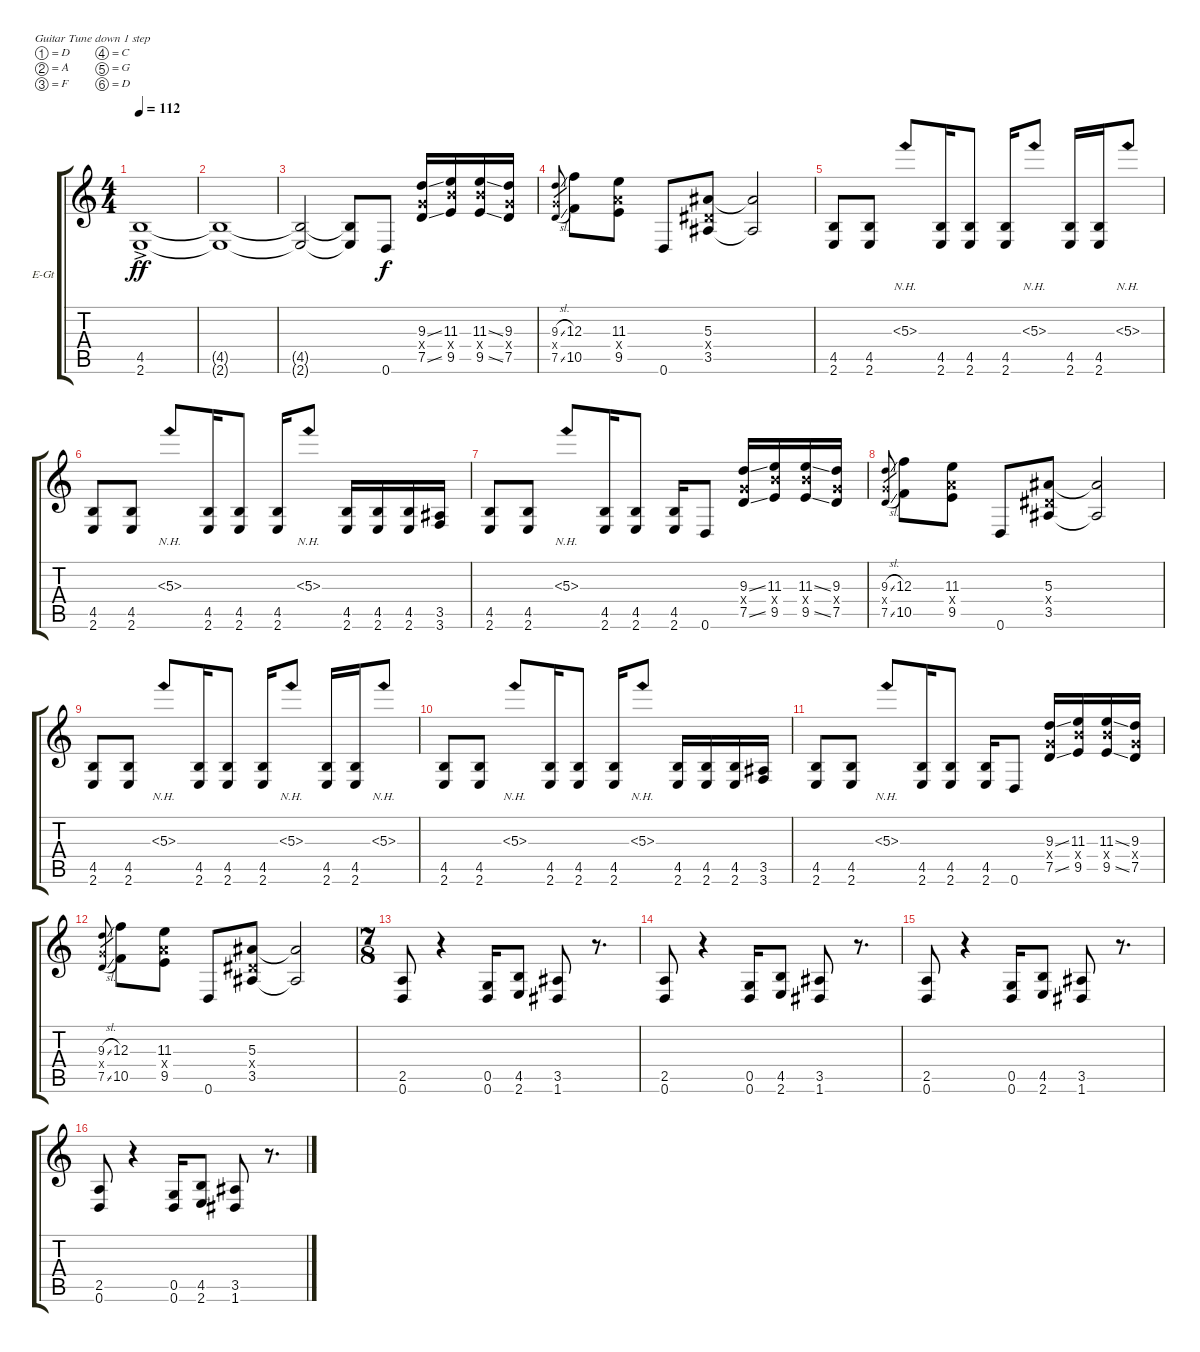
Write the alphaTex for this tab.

\bracketExtendMode groupsimilarinstruments
\firstSystemTrackNameOrientation horizontal
\otherSystemsTrackNameOrientation horizontal
\track ("Robb Flynn" "E-Gt") {instrument distortionguitar}
\staff {score tabs}
\tuning (D4 A3 F3 C3 G2 D2)
\ts (4 4)
\tempo 112
\clef g2
\ks c
(4.5{ac} 2.6{ac}).1{dy ff} |
(4.5{t} 2.6{t}).1 |
(4.5{t} 2.6{t}).2 (4.5{t} 2.6{t}).8 0.6.8{dy f} (9.3{ss} 7.5{ss} 7.4{x}).16 (11.3 9.5 11.4{x}).16 (11.3{ss} 9.5{ss} 11.4{x}).16 (9.3 7.5 7.4{x}).16 |
(9.3{sl} 7.5{sl} 7.4{x}).8{gr} (12.3 10.5).8 (11.3 9.5 9.4{x}).8 0.6.8 (5.3 3.5 3.4{x}).8 (5.3{t} 3.5{t}).2 |
(4.5 2.6).8 (4.5 2.6).8 5.3{nh}.8 (4.5 2.6).16 (4.5 2.6).8 (4.5 2.6).16 5.3{nh}.8 (4.5 2.6).16 (4.5 2.6).16 5.3{nh}.8 |
(4.5 2.6).8 (4.5 2.6).8 5.3{nh}.8 (4.5 2.6).16 (4.5 2.6).8 (4.5 2.6).16 5.3{nh}.8 (4.5 2.6).16 (4.5 2.6).16 (4.5 2.6).16 (3.5 3.6).16 |
(4.5 2.6).8 (4.5 2.6).8 5.3{nh}.8 (4.5 2.6).16 (4.5 2.6).8 (4.5 2.6).16 0.6.8 (9.3{ss} 7.5{ss} 7.4{x}).16 (11.3 9.5 11.4{x}).16 (11.3{ss} 9.5{ss} 11.4{x}).16 (9.3 7.5 7.4{x}).16 |
(9.3{sl} 7.5{sl} 7.4{x}).8{gr} (12.3 10.5).8 (11.3 9.5 9.4{x}).8 0.6.8 (5.3 3.5 3.4{x}).8 (5.3{t} 3.5{t}).2 |
(4.5 2.6).8 (4.5 2.6).8 5.3{nh}.8 (4.5 2.6).16 (4.5 2.6).8 (4.5 2.6).16 5.3{nh}.8 (4.5 2.6).16 (4.5 2.6).16 5.3{nh}.8 |
(4.5 2.6).8 (4.5 2.6).8 5.3{nh}.8 (4.5 2.6).16 (4.5 2.6).8 (4.5 2.6).16 5.3{nh}.8 (4.5 2.6).16 (4.5 2.6).16 (4.5 2.6).16 (3.5 3.6).16 |
(4.5 2.6).8 (4.5 2.6).8 5.3{nh}.8 (4.5 2.6).16 (4.5 2.6).8 (4.5 2.6).16 0.6.8 (9.3{ss} 7.5{ss} 7.4{x}).16 (11.3 9.5 11.4{x}).16 (11.3{ss} 9.5{ss} 11.4{x}).16 (9.3 7.5 7.4{x}).16 |
(9.3{sl} 7.5{sl} 7.4{x}).8{gr} (12.3 10.5).8 (11.3 9.5 9.4{x}).8 0.6.8 (5.3 3.5 3.4{x}).8 (5.3{t} 3.5{t}).2 |
\ts (7 8)
(2.5 0.6).8 r.4 (0.6 0.5).16 (4.5 2.6).8 (3.5 1.6).8 r.8{d} |
(2.5 0.6).8 r.4 (0.6 0.5).16 (4.5 2.6).8 (3.5 1.6).8 r.8{d} |
(2.5 0.6).8 r.4 (0.6 0.5).16 (4.5 2.6).8 (3.5 1.6).8 r.8{d} |
(2.5 0.6).8 r.4 (0.6 0.5).16 (4.5 2.6).8 (3.5 1.6).8 r.8{d}
